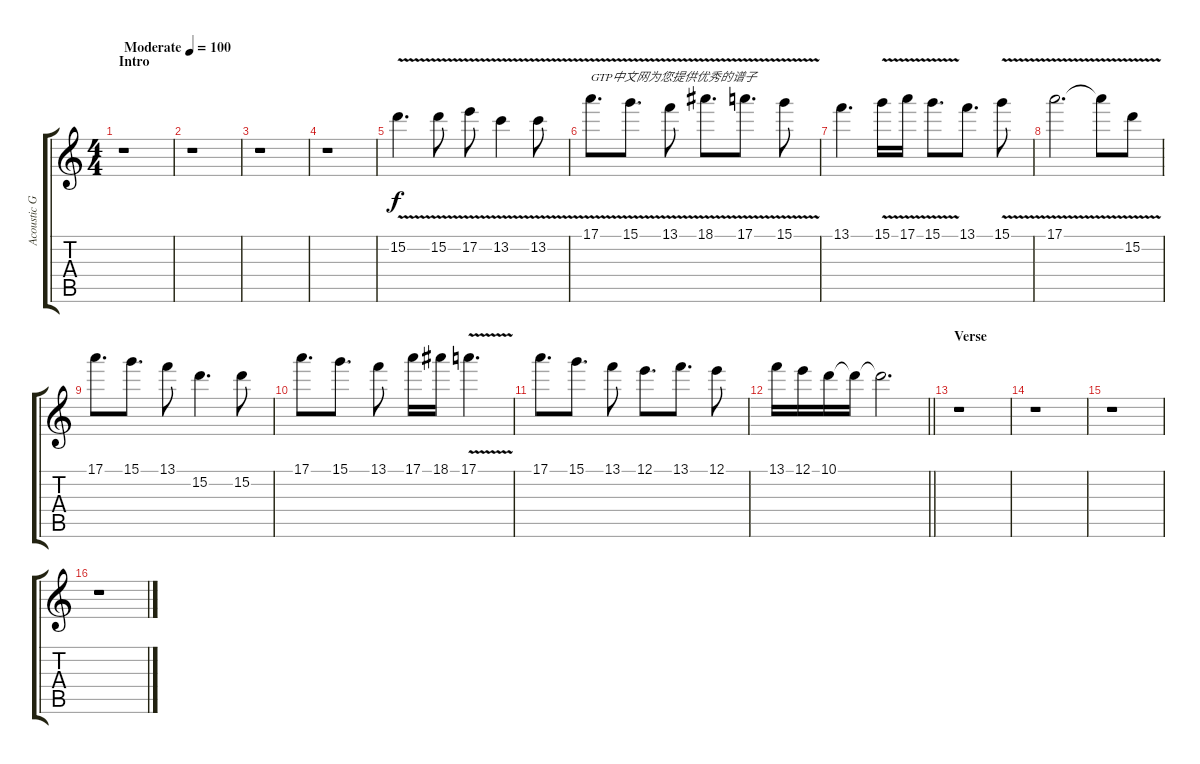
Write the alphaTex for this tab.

\track ("Acoustic Guitar 2" "Acoustic G") {instrument acousticguitarnylon}
\staff {score tabs}
\tuning (E4 B3 G3 D3 A2 E2) {hide}
\ts (4 4)
\section ("" "Intro")
\tempo (100 "Moderate")
\clef g2
\ks c
r.1{dy f instrument acousticguitarnylon} |
r.1 |
r.1 |
r.1 |
15.2{v}.4{d} 15.2{v}.8 17.2{v}.8 13.2{v}.4 13.2{v}.8 |
17.1{v}.8{d txt "GTP中文网为您提供优秀的谱子"} 15.1{v}.8{d} 13.1{v}.8 18.1{v}.8{d} 17.1{v}.8{d} 15.1{v}.8 |
13.1.4{d} 15.1{v}.16 17.1{v}.16 15.1{v}.8{d} 13.1.8{d} 15.1{v}.8 |
17.1{v}.2{d} 17.1{t}.8 15.2{v}.8 |
17.1.8{d} 15.1.8{d} 13.1.8 15.2.4{d} 15.2.8 |
17.1.8{d} 15.1.8{d} 13.1.8 17.1.16 18.1.16 17.1{v}.4{d} |
17.1.8{d} 15.1.8{d} 13.1.8 12.1.8{d} 13.1.8{d} 12.1.8 |
\barLineRight lightlight
13.1.16 12.1.16 10.1.16 10.1{t}.16 10.1{t}.2{d} |
\section ("" "Verse")
r.1 |
r.1 |
r.1 |
r.1
